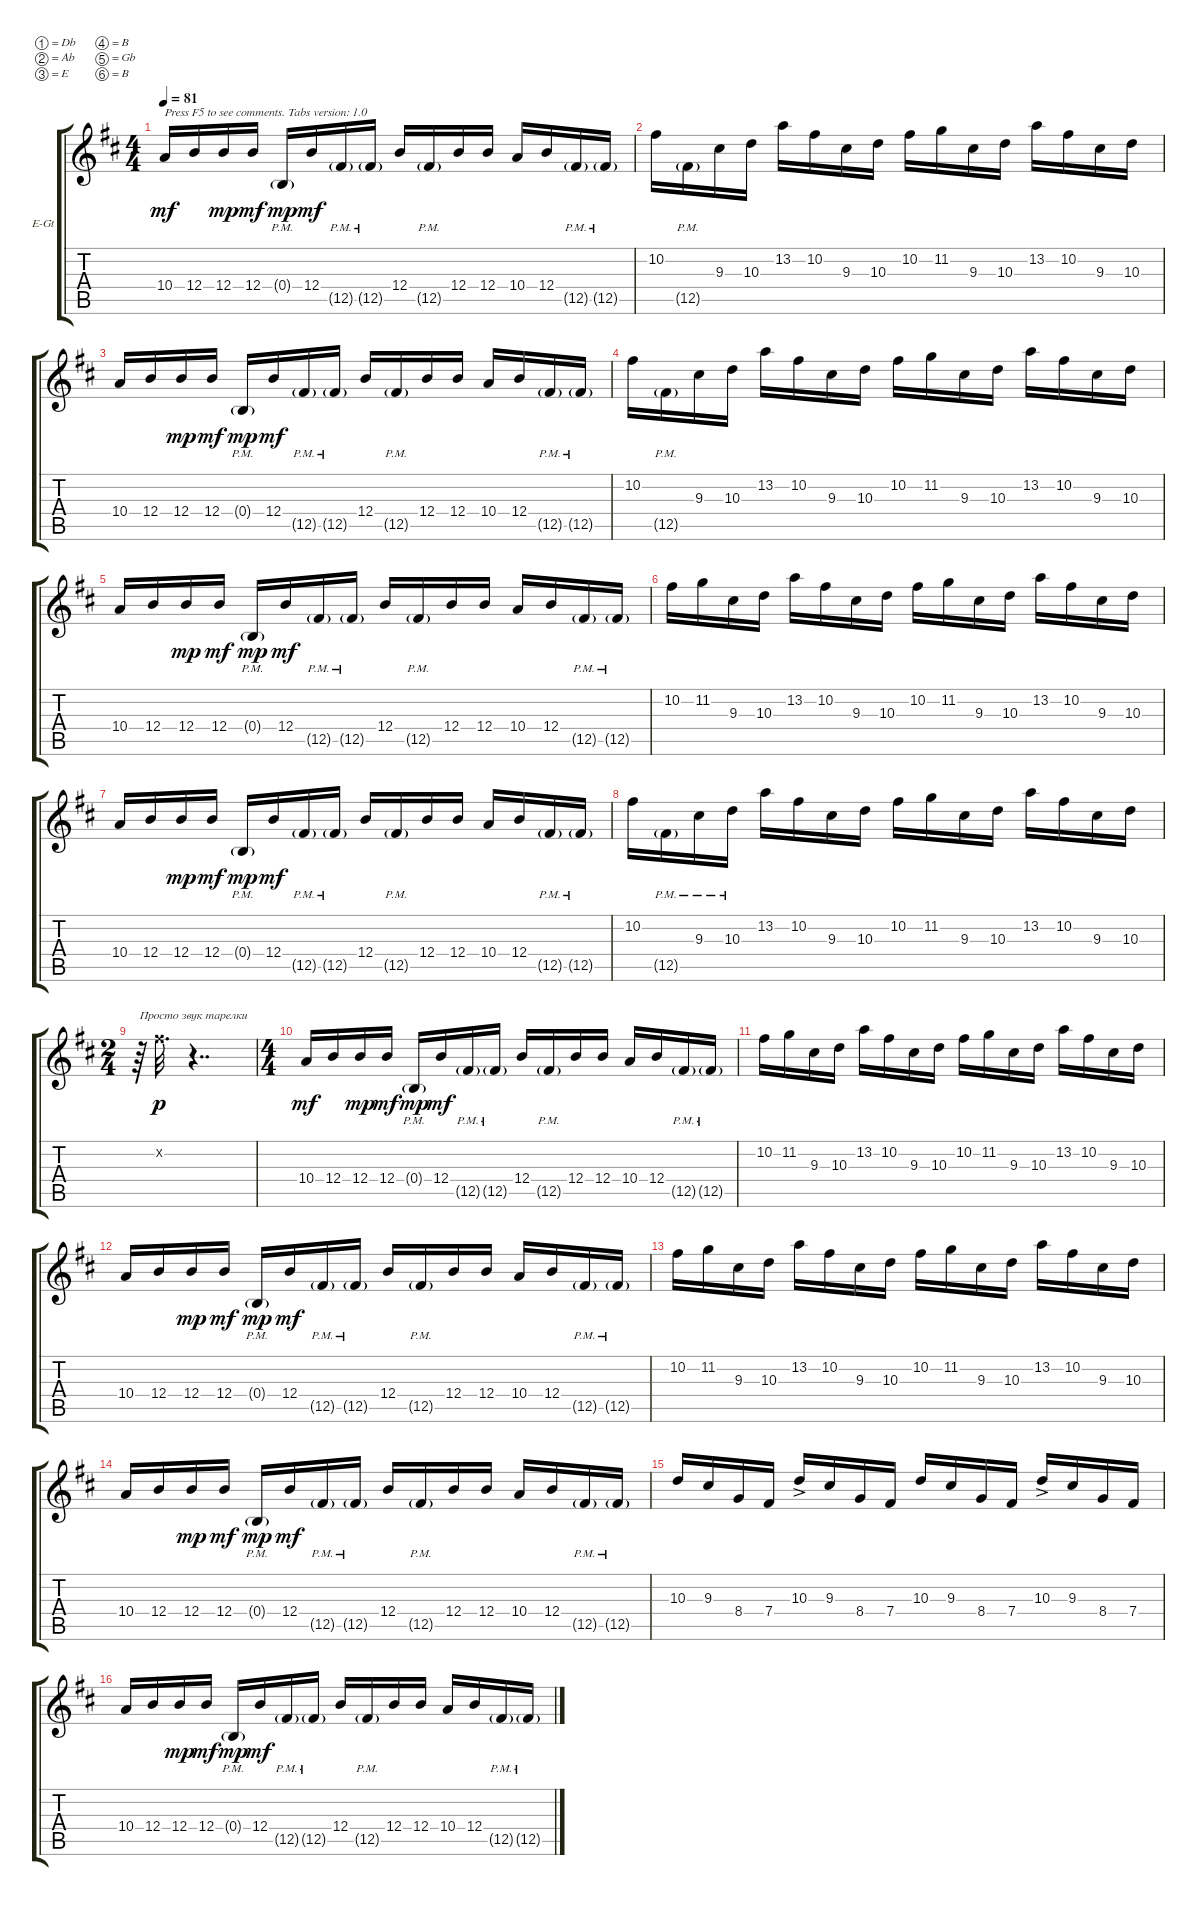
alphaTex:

\defaultSystemsLayout 4
\bracketExtendMode groupsimilarinstruments
\firstSystemTrackNameOrientation horizontal
\otherSystemsTrackNameOrientation horizontal
\track ("Electric Guitar" "E-Gt") {instrument distortionguitar}
\staff {score tabs}
\tuning (Db4 Ab3 E3 B2 Gb2 B1)
\ts (4 4)
\scale
0.617477
\tempo 81
\accidentals auto
\clef g2
\ottava regular
\simile none
\ks bminor
10.4.16{txt "Press F5 to see comments. Tabs version: 1.0" dy mf instrument distortionguitar} 12.4.16 12.4.16{dy mp} 12.4.16{dy mf} 0.4{g pm}.16{dy mp} 12.4.16{dy mf} 12.5{g pm}.16 12.5{g pm}.16 12.4.16 12.5{g pm}.16 12.4.16 12.4.16 10.4.16 12.4.16 12.5{g pm}.16 12.5{g pm}.16 |
\scale
0.382345 10.2.16 12.5{g pm}.16 9.3.16 10.3.16 13.2.16 10.2.16 9.3.16 10.3.16 10.2.16 11.2.16 9.3.16 10.3.16 13.2.16 10.2.16 9.3.16 10.3.16 |
\scale
0.552721 10.4.16 12.4.16 12.4.16{dy mp} 12.4.16{dy mf} 0.4{g pm}.16{dy mp} 12.4.16{dy mf} 12.5{g pm}.16 12.5{g pm}.16 12.4.16 12.5{g pm}.16 12.4.16 12.4.16 10.4.16 12.4.16 12.5{g pm}.16 12.5{g pm}.16 |
\scale
0.447256 10.2.16 12.5{g pm}.16 9.3.16 10.3.16 13.2.16 10.2.16 9.3.16 10.3.16 10.2.16 11.2.16 9.3.16 10.3.16 13.2.16 10.2.16 9.3.16 10.3.16 |
\scale
0.532537 10.4.16 12.4.16 12.4.16{dy mp} 12.4.16{dy mf} 0.4{g pm}.16{dy mp} 12.4.16{dy mf} 12.5{g pm}.16 12.5{g pm}.16 12.4.16 12.5{g pm}.16 12.4.16 12.4.16 10.4.16 12.4.16 12.5{g pm}.16 12.5{g pm}.16 |
\scale
0.46749 10.2.16 11.2.16 9.3.16 10.3.16 13.2.16 10.2.16 9.3.16 10.3.16 10.2.16 11.2.16 9.3.16 10.3.16 13.2.16 10.2.16 9.3.16 10.3.16 |
\scale
0.419768 10.4.16 12.4.16 12.4.16{dy mp} 12.4.16{dy mf} 0.4{g pm}.16{dy mp} 12.4.16{dy mf} 12.5{g pm}.16 12.5{g pm}.16 12.4.16 12.5{g pm}.16 12.4.16 12.4.16 10.4.16 12.4.16 12.5{g pm}.16 12.5{g pm}.16 |
\scale
0.292215 10.2.16 12.5{g pm}.16 9.3{pm}.16 10.3{pm}.16 13.2.16 10.2.16 9.3.16 10.3.16 10.2.16 11.2.16 9.3.16 10.3.16 13.2.16 10.2.16 9.3.16 10.3.16 |
\ts (2 4)
\scale
0.288763 r.64{txt "Просто звук тарелки"} 10.2{x}.32{d dy p} r.4{dd} |
\ts (4 4)
10.4.16{dy mf} 12.4.16 12.4.16{dy mp} 12.4.16{dy mf} 0.4{g pm}.16{dy mp} 12.4.16{dy mf} 12.5{g pm}.16 12.5{g pm}.16 12.4.16 12.5{g pm}.16 12.4.16 12.4.16 10.4.16 12.4.16 12.5{g pm}.16 12.5{g pm}.16 |
10.2.16 11.2.16 9.3.16 10.3.16 13.2.16 10.2.16 9.3.16 10.3.16 10.2.16 11.2.16 9.3.16 10.3.16 13.2.16 10.2.16 9.3.16 10.3.16 |
10.4.16 12.4.16 12.4.16{dy mp} 12.4.16{dy mf} 0.4{g pm}.16{dy mp} 12.4.16{dy mf} 12.5{g pm}.16 12.5{g pm}.16 12.4.16 12.5{g pm}.16 12.4.16 12.4.16 10.4.16 12.4.16 12.5{g pm}.16 12.5{g pm}.16 |
10.2.16 11.2.16 9.3.16 10.3.16 13.2.16 10.2.16 9.3.16 10.3.16 10.2.16 11.2.16 9.3.16 10.3.16 13.2.16 10.2.16 9.3.16 10.3.16 |
10.4.16 12.4.16 12.4.16{dy mp} 12.4.16{dy mf} 0.4{g pm}.16{dy mp} 12.4.16{dy mf} 12.5{g pm}.16 12.5{g pm}.16 12.4.16 12.5{g pm}.16 12.4.16 12.4.16 10.4.16 12.4.16 12.5{g pm}.16 12.5{g pm}.16 |
10.3.16 9.3.16 8.4.16 7.4.16 10.3{ac}.16 9.3.16 8.4.16 7.4.16 10.3.16 9.3.16 8.4.16 7.4.16 10.3{ac}.16 9.3.16 8.4.16 7.4.16 |
10.4.16 12.4.16 12.4.16{dy mp} 12.4.16{dy mf} 0.4{g pm}.16{dy mp} 12.4.16{dy mf} 12.5{g pm}.16 12.5{g pm}.16 12.4.16 12.5{g pm}.16 12.4.16 12.4.16 10.4.16 12.4.16 12.5{g pm}.16 12.5{g pm}.16
